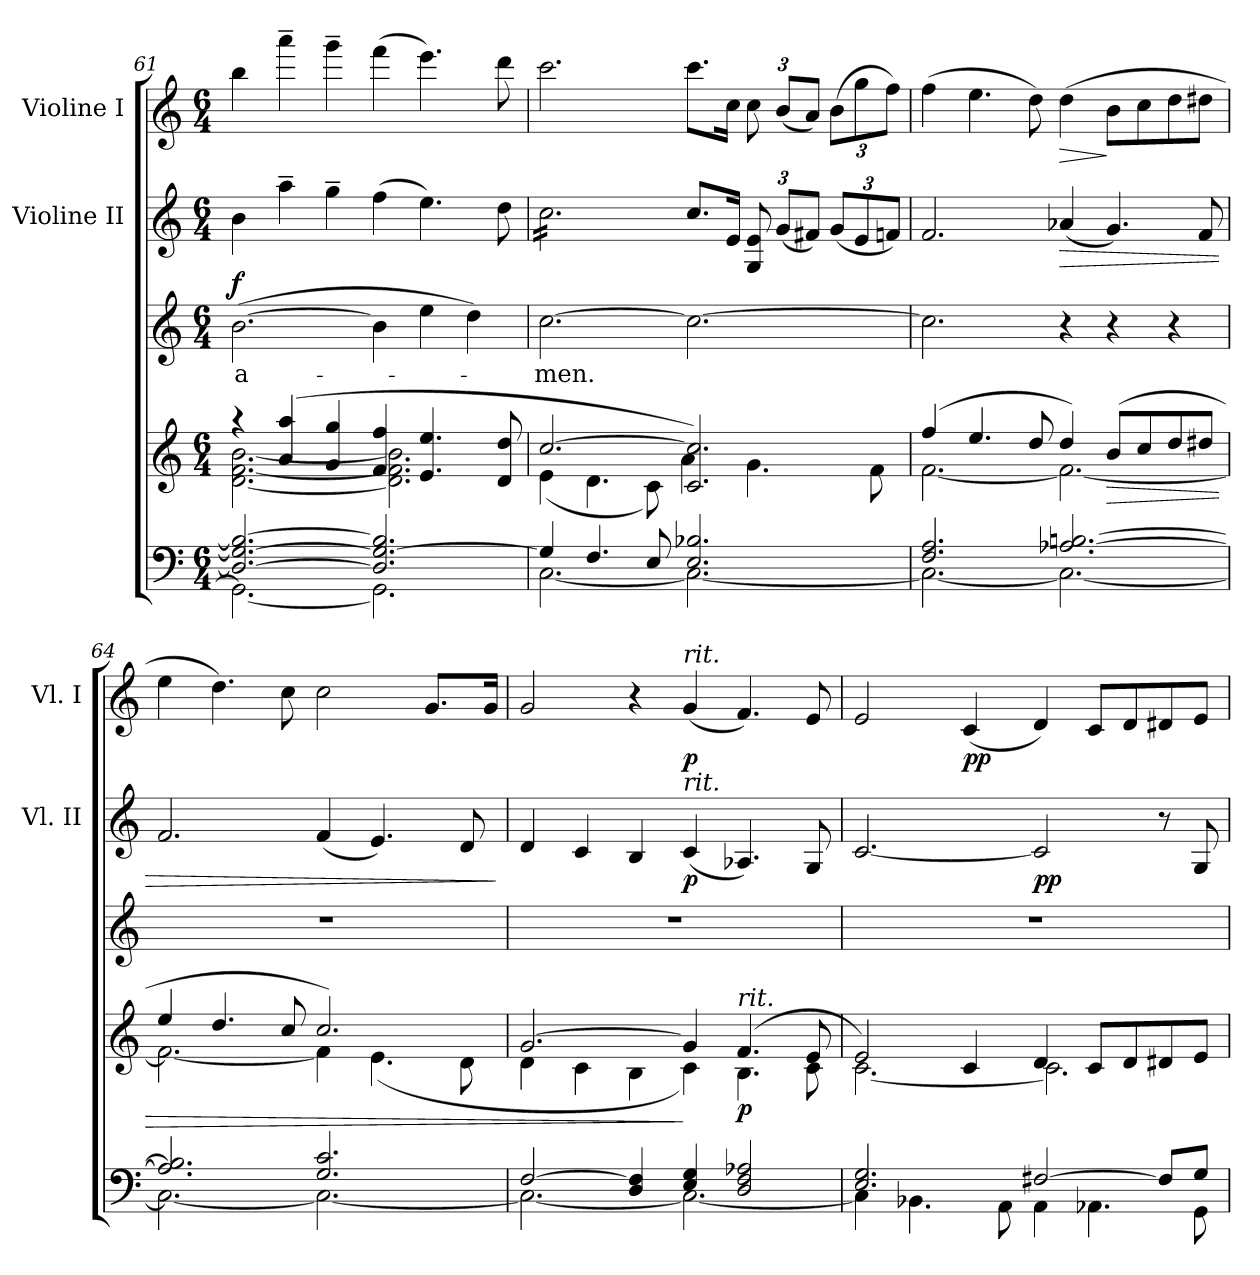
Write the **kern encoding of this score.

**kern	**kern	**dynam	**kern	**text	**dynam	**kern	**dynam	**kern	**dynam
*part4	*part4	*part4	*part3	*part3	*part3	*part2	*part2	*part1	*part1
*staff5	*staff4	*staff4/5	*staff3	*staff3	*staff3	*staff2	*staff2	*staff1	*staff1
*	*	*	*	*	*	*I"Violine II	*	*I"Violine I	*
*	*	*	*	*	*	*I'Vl. II	*	*I'Vl. I	*
*clefF4	*clefG2	*	*clefG2	*	*	*clefG2	*	*clefG2	*
*k[]	*k[]	*	*k[]	*	*	*k[]	*	*k[]	*
*C:	*C:	*	*C:	*	*	*C:	*	*C:	*
*M6/4	*M6/4	*	*M6/4	*	*	*M6/4	*	*M6/4	*
=61	=61	=61	=61	=61	=61	=61	=61	=61	=61
*^	*^	*	*	*	*	*	*	*	*
!	!	!	!	!	!	!LO:LY:b	!LO:DY:a	!	!	!	!
2.D/_ 2.G/_ 2.B/_	2.GG\_	4raa	[<2.d\ [<2.f\ [>2.b\	.	(>[2.b\	a-	f	4b\	.	4bb\	.
.	.	(4a/ 4aa/	.	.	.	.	.	4aa~>\	.	4aaa~>\	.
.	.	4g/ 4gg/	.	.	.	.	.	4gg~>\	.	4ggg~>\	.
2.D/] 2.G/_ 2.B/]	2.GG\]	4f/ 4ff/	2.d\] 2.f\] 2.b\]	.	4b\]	.	.	(>4ff\	.	(>4fff\	.
.	.	4.e/ 4.ee/	.	.	4ee\	.	.	4.ee\)	.	4.eee\)	.
.	.	.	.	.	4dd\)	.	.	.	.	.	.
.	.	8d/ 8dd/	.	.	.	.	.	8dd\	.	8ddd\	.
!!LO:LB:g=z
=62	=62	=62	=62	=62	=62	=62	=62	=62	=62	=62	=62
!	!	!	!	!	!	!LO:LY:b	!	!	!	!	!
*	*	*	*	*	*	*	*	*tremolo	*	*	*
4G/]	[<2.C\	[>2.cc/	(<4e\	.	[2.cc\	-men.	.	16cc\LL	.	2.ccc\	.
.	.	.	.	.	.	.	.	16cc\	.	.	.
.	.	.	.	.	.	.	.	16cc\	.	.	.
.	.	.	.	.	.	.	.	16cc\	.	.	.
4.F/	.	.	4.d\	.	.	.	.	16cc\	.	.	.
.	.	.	.	.	.	.	.	16cc\	.	.	.
.	.	.	.	.	.	.	.	16cc\	.	.	.
.	.	.	.	.	.	.	.	16cc\	.	.	.
.	.	.	.	.	.	.	.	16cc\	.	.	.
.	.	.	.	.	.	.	.	16cc\	.	.	.
8E/	.	.	8c\)	.	.	.	.	16cc\	.	.	.
.	.	.	.	.	.	.	.	16cc\JJ	.	.	.
*	*	*	*	*	*	*	*	*Xtremolo	*	*	*
2.E/ 2.B-X/	2.C\_	2.c/ 2.cc/])	4a\	.	2.cc\_	.	.	8.cc/L	.	8.ccc\L	.
.	.	.	.	.	.	.	.	16e/Jk	.	16cc\Jk	.
*	*	*	*	*	*	*	*	*Xbrackettup	*	*Xbrackettup	*
.	.	.	4.g\	.	.	.	.	12G/ 12e/	.	12cc\	.
.	.	.	.	.	.	.	.	(<12g/L	.	(<12b/L	.
.	.	.	.	.	.	.	.	12f#X/J)	.	12a/J)	.
*	*	*	*	*	*	*	*	*brackettup	*	*brackettup	*
.	.	.	.	.	.	.	.	(<12g/L	.	(>12b\L	.
.	.	.	.	.	.	.	.	12e/	.	12gg\	.
.	.	.	8f\	.	.	.	.	.	.	.	.
.	.	.	.	.	.	.	.	12fn/J)	.	12ff\J)	.
=63	=63	=63	=63	=63	=63	=63	=63	=63	=63	=63	=63
2.F/ 2.A/	2.C\_	(4ff/	[<2.f\	.	2.cc\]	.	.	2.f/	.	(>4ff\	.
.	.	4.ee/	.	.	.	.	.	.	.	4.ee\	.
.	.	8dd/	.	.	.	.	.	.	.	8dd\)	.
!	!	!	!	!	!	!	!	!	!LO:HP:b	!	!LO:HP:b
[>2.A-X/ [>2.Bn/	2.C\_	4dd/)	2.f\_	.	4r	.	.	(<4a-X/	>	(>4dd\	>
!	!	!	!	!LO:HP:b	!	!	!	!	!	!	!
.	.	(>8b/L	.	>	4r	.	.	4.g/)	.	8b\L	]
.	.	8cc/	.	.	.	.	.	.	.	8cc\	.
.	.	8dd/	.	.	4r	.	.	.	.	8dd\	.
.	.	8dd#X/J	.	.	.	.	.	8f/	.	8dd#X\J	.
!!LO:PB:g=z
=64	=64	=64	=64	=64	=64	=64	=64	=64	=64	=64	=64
2.A-/] 2.B/]	2.C\_	4ee/	2.f\_	.	1.r	.	.	2.f/	.	4ee\	.
.	.	4.dd/	.	.	.	.	.	.	.	4.dd\)	.
.	.	8cc/	.	.	.	.	.	.	.	8cc\	.
2.G/ 2.c/	2.C\_	2.cc/)	4f\]	.	.	.	.	(<4f/	.	2cc\	.
.	.	.	(<4.e\	.	.	.	.	4.e/)	.	.	.
.	.	.	.	.	.	.	.	.	.	8.g/L	.
.	.	.	8d\	.	.	.	.	8d/	.	.	.
.	.	.	.	.	.	.	.	.	.	16g/Jk	.
*v	*v	*	*	*	*	*	*	*	*	*	*
*	*v	*v	*	*	*	*	*	*	*	*
.	.	.	.	.	.	.	]	.	.
=65	=65	=65	=65	=65	=65	=65	=65	=65	=65
*^	*^	*	*	*	*	*	*	*	*
[>2F/	2.C\_	[>2.g/	4d\	.	1.r	.	.	4d/	.	2g/	.
.	.	.	4c\	.	.	.	.	4c/	.	.	.
4D/ 4F/]	.	.	4B\	.	.	.	.	4B/	.	4r	.
!	!	!	!	!	!	!	!	!	!	!LO:TX:a:i:t=rit.	!
!	!	!	!	!	!	!	!	!LO:TX:a:i:t=rit.	!	!	!
!	!	!	!	!	!	!	!	!	!LO:DY:b	!	!LO:DY:b
4E/ 4G/	2.C\_	4g/]	4c\)	]	.	.	.	(<4c/	p	(<4g/	p
!	!	!LO:TX:a:i:t=rit.	!	!	!	!	!	!	!	!	!
!	!	!	!	!LO:DY:b	!	!	!	!	!	!	!
2D/ 2F/ 2A-X/	.	(4.f/	4.B\	p	.	.	.	4.A-X/)	.	4.f/)	.
.	.	8e/	8c\	.	.	.	.	8G/	.	8e/	.
=66	=66	=66	=66	=66	=66	=66	=66	=66	=66	=66	=66
2.E/ 2.G/	4C\]	2e/)	[<2.c\	.	1.r	.	.	[2.c/	.	2e/	.
.	4.BB-X\	.	.	.	.	.	.	.	.	.	.
!	!	!	!	!	!	!	!	!	!	!	!LO:DY:b
.	.	4c/	.	.	.	.	.	.	.	(<4c/	pp
.	8AA\	.	.	.	.	.	.	.	.	.	.
!	!	!	!	!	!	!	!	!	!LO:DY:b	!	!
[>2F#X/	4AA\	4d/	2.c\]	.	.	.	.	2c/]	pp	4d/)	.
.	4.AA-X\	8c/L	.	.	.	.	.	.	.	8c/L	.
.	.	8d/	.	.	.	.	.	.	.	8d/	.
8F#/L]	.	8d#X/	.	.	.	.	.	8r	.	8d#X/	.
8G/J	8GG\	8e/J	.	.	.	.	.	8G/	.	8e/J	.
*v	*v	*	*	*	*	*	*	*	*	*	*
*	*v	*v	*	*	*	*	*	*	*	*
=	=	=	=	=	=	=	=	=	=
*-	*-	*-	*-	*-	*-	*-	*-	*-	*-
